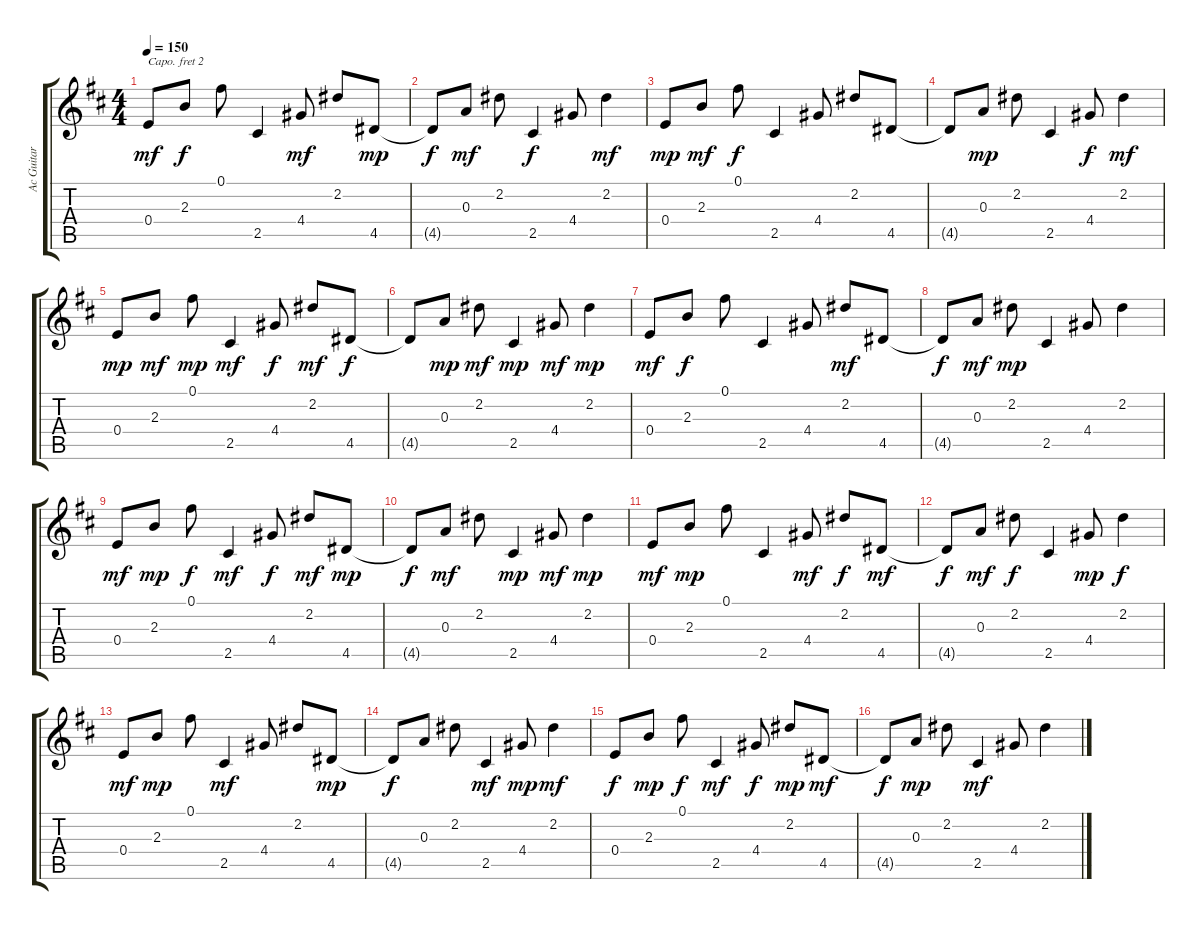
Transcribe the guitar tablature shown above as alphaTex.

\track ("Ac Guitar" "Ac Guitar") {instrument acousticguitarsteel}
\staff {score tabs}
\capo 2
\tuning (E4 B3 G3 D3 A2 E2) {hide}
\ts (4 4)
\tempo 150
\clef g2
\ks d
0.4.8{dy mf} 2.3.8{dy f} 0.1.8 2.5.4 4.4.8{dy mf} 2.2.8 4.5.8{dy mp} |
4.5{t}.8{dy f} 0.3.8{dy mf} 2.2.8 2.5.4{dy f} 4.4.8 2.2.4{dy mf} |
0.4.8{dy mp} 2.3.8{dy mf} 0.1.8{dy f} 2.5.4 4.4.8 2.2.8 4.5.8 |
4.5{t}.8 0.3.8{dy mp} 2.2.8 2.5.4 4.4.8{dy f} 2.2.4{dy mf} |
0.4.8{dy mp} 2.3.8{dy mf} 0.1.8{dy mp} 2.5.4{dy mf} 4.4.8{dy f} 2.2.8{dy mf} 4.5.8{dy f} |
4.5{t}.8 0.3.8{dy mp} 2.2.8{dy mf} 2.5.4{dy mp} 4.4.8{dy mf} 2.2.4{dy mp} |
0.4.8{dy mf} 2.3.8{dy f} 0.1.8 2.5.4 4.4.8 2.2.8{dy mf} 4.5.8 |
4.5{t}.8{dy f} 0.3.8{dy mf} 2.2.8{dy mp} 2.5.4 4.4.8 2.2.4 |
0.4.8{dy mf} 2.3.8{dy mp} 0.1.8{dy f} 2.5.4{dy mf} 4.4.8{dy f} 2.2.8{dy mf} 4.5.8{dy mp} |
4.5{t}.8{dy f} 0.3.8{dy mf} 2.2.8 2.5.4{dy mp} 4.4.8{dy mf} 2.2.4{dy mp} |
0.4.8{dy mf} 2.3.8{dy mp} 0.1.8 2.5.4 4.4.8{dy mf} 2.2.8{dy f} 4.5.8{dy mf} |
4.5{t}.8{dy f} 0.3.8{dy mf} 2.2.8{dy f} 2.5.4 4.4.8{dy mp} 2.2.4{dy f} |
0.4.8{dy mf} 2.3.8{dy mp} 0.1.8 2.5.4{dy mf} 4.4.8 2.2.8 4.5.8{dy mp} |
4.5{t}.8{dy f} 0.3.8 2.2.8 2.5.4{dy mf} 4.4.8{dy mp} 2.2.4{dy mf} |
0.4.8{dy f} 2.3.8{dy mp} 0.1.8{dy f} 2.5.4{dy mf} 4.4.8{dy f} 2.2.8{dy mp} 4.5.8{dy mf} |
4.5{t}.8{dy f} 0.3.8{dy mp} 2.2.8 2.5.4{dy mf} 4.4.8 2.2.4
